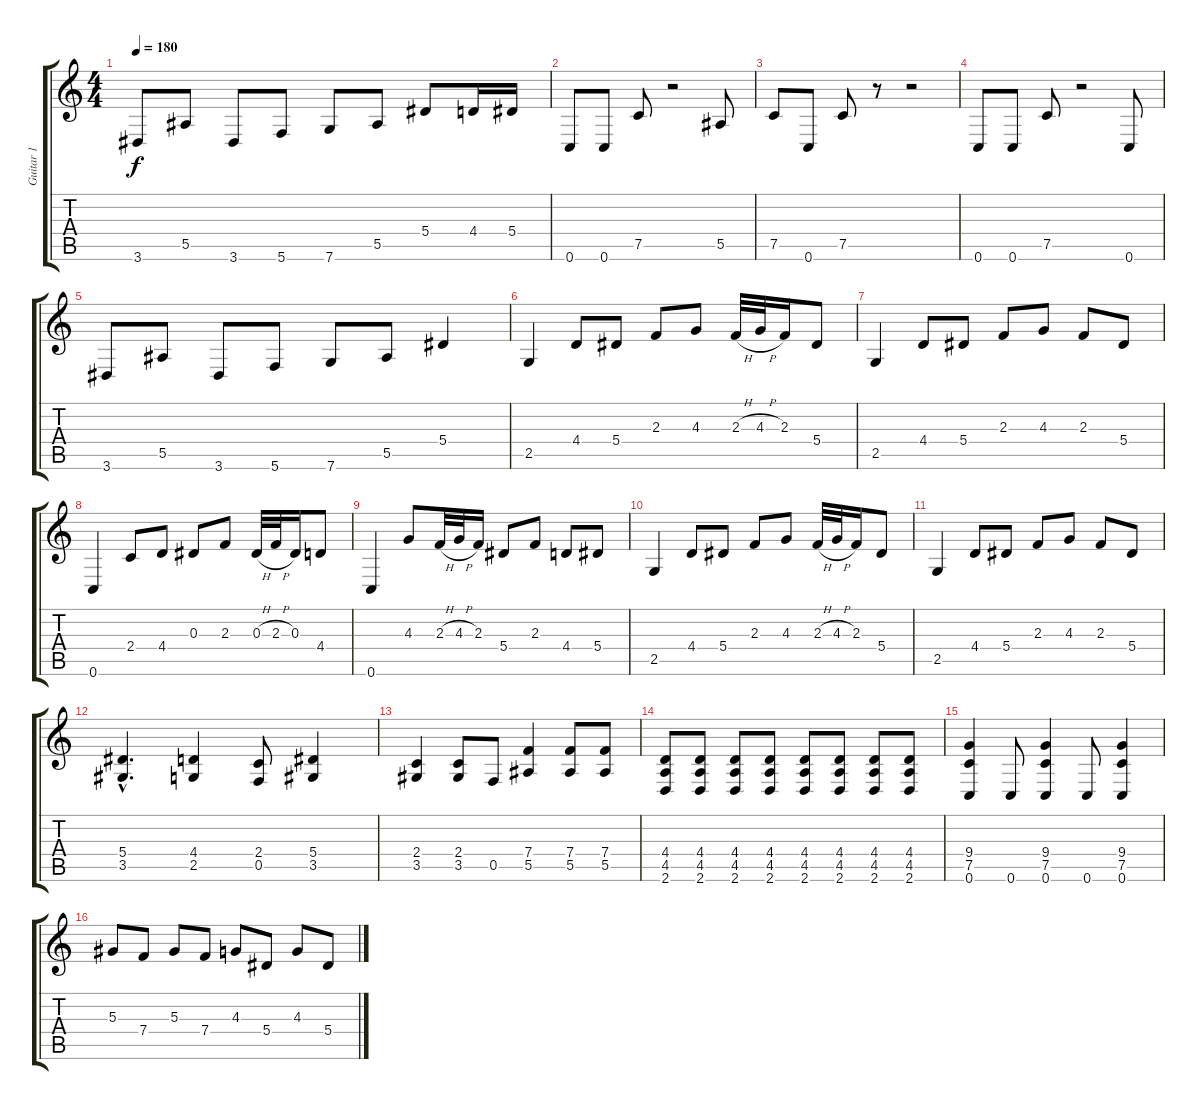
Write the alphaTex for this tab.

\track ("Guitar 1" "Guitar 1") {instrument distortionguitar}
\staff {score tabs}
\tuning (C4 G3 Eb3 Bb2 F2 C2) {hide}
\ts (4 4)
\tempo 180
\clef g2
\ks c
3.6.8{dy f} 5.5.8 3.6.8 5.6.8 7.6.8 5.5.8 5.4.8 4.4.16 5.4.16 |
0.6.8 0.6.8 7.5.8 r.2 5.5.8 |
7.5.8 0.6.8 7.5.8 r.8 r.2 |
0.6.8 0.6.8 7.5.8 r.2 0.6.8 |
3.6.8 5.5.8 3.6.8 5.6.8 7.6.8 5.5.8 5.4.4 |
2.5.4 4.4.8 5.4.8 2.3.8 4.3.8 2.3{h}.32 4.3{h}.32 2.3.16 5.4.8 |
2.5.4 4.4.8 5.4.8 2.3.8 4.3.8 2.3.8 5.4.8 |
0.6.4 2.4.8 4.4.8 0.3.8 2.3.8 0.3{h}.32 2.3{h}.32 0.3.16 4.4.8 |
0.6.4 4.3.8 2.3{h}.32 4.3{h}.32 2.3.16 5.4.8 2.3.8 4.4.8 5.4.8 |
2.5.4 4.4.8 5.4.8 2.3.8 4.3.8 2.3{h}.32 4.3{h}.32 2.3.16 5.4.8 |
2.5.4 4.4.8 5.4.8 2.3.8 4.3.8 2.3.8 5.4.8 |
(5.4{hac} 3.5{hac}).4{d} (4.4 2.5).4 (2.4 0.5).8 (5.4 3.5).4 |
(2.4 3.5).4 (2.4 3.5).8 0.5.8 (7.4 5.5).4 (7.4 5.5).8 (7.4 5.5).8 |
(4.4 4.5 2.6).8 (4.4 4.5 2.6).8 (4.4 4.5 2.6).8 (4.4 4.5 2.6).8 (4.4 4.5 2.6).8 (4.4 4.5 2.6).8 (4.4 4.5 2.6).8 (4.4 4.5 2.6).8 |
(9.4 7.5 0.6).4 0.6.8 (9.4 7.5 0.6).4 0.6.8 (9.4 7.5 0.6).4 |
5.3.8 7.4.8 5.3.8 7.4.8 4.3.8 5.4.8 4.3.8 5.4.8
